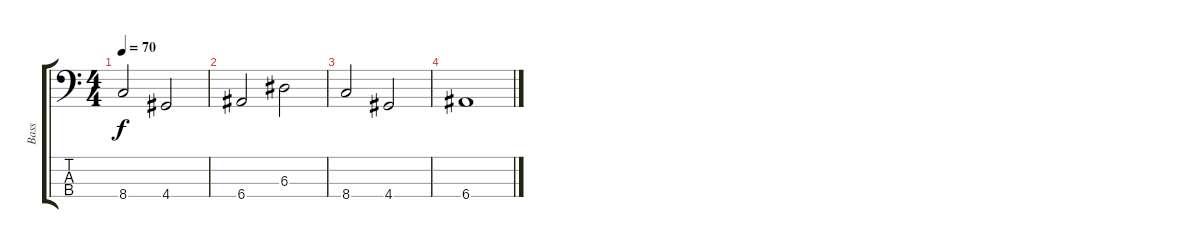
\track ("Bass" "Bass") {instrument electricbassfinger}
\staff {score tabs}
\tuning (G2 D2 A1 E1) {hide}
\ts (4 4)
\tempo 70
\clef f4
\ks c
8.4.2{dy f} 4.4.2 |
6.4.2 6.3.2 |
8.4.2 4.4.2 |
6.4.1
